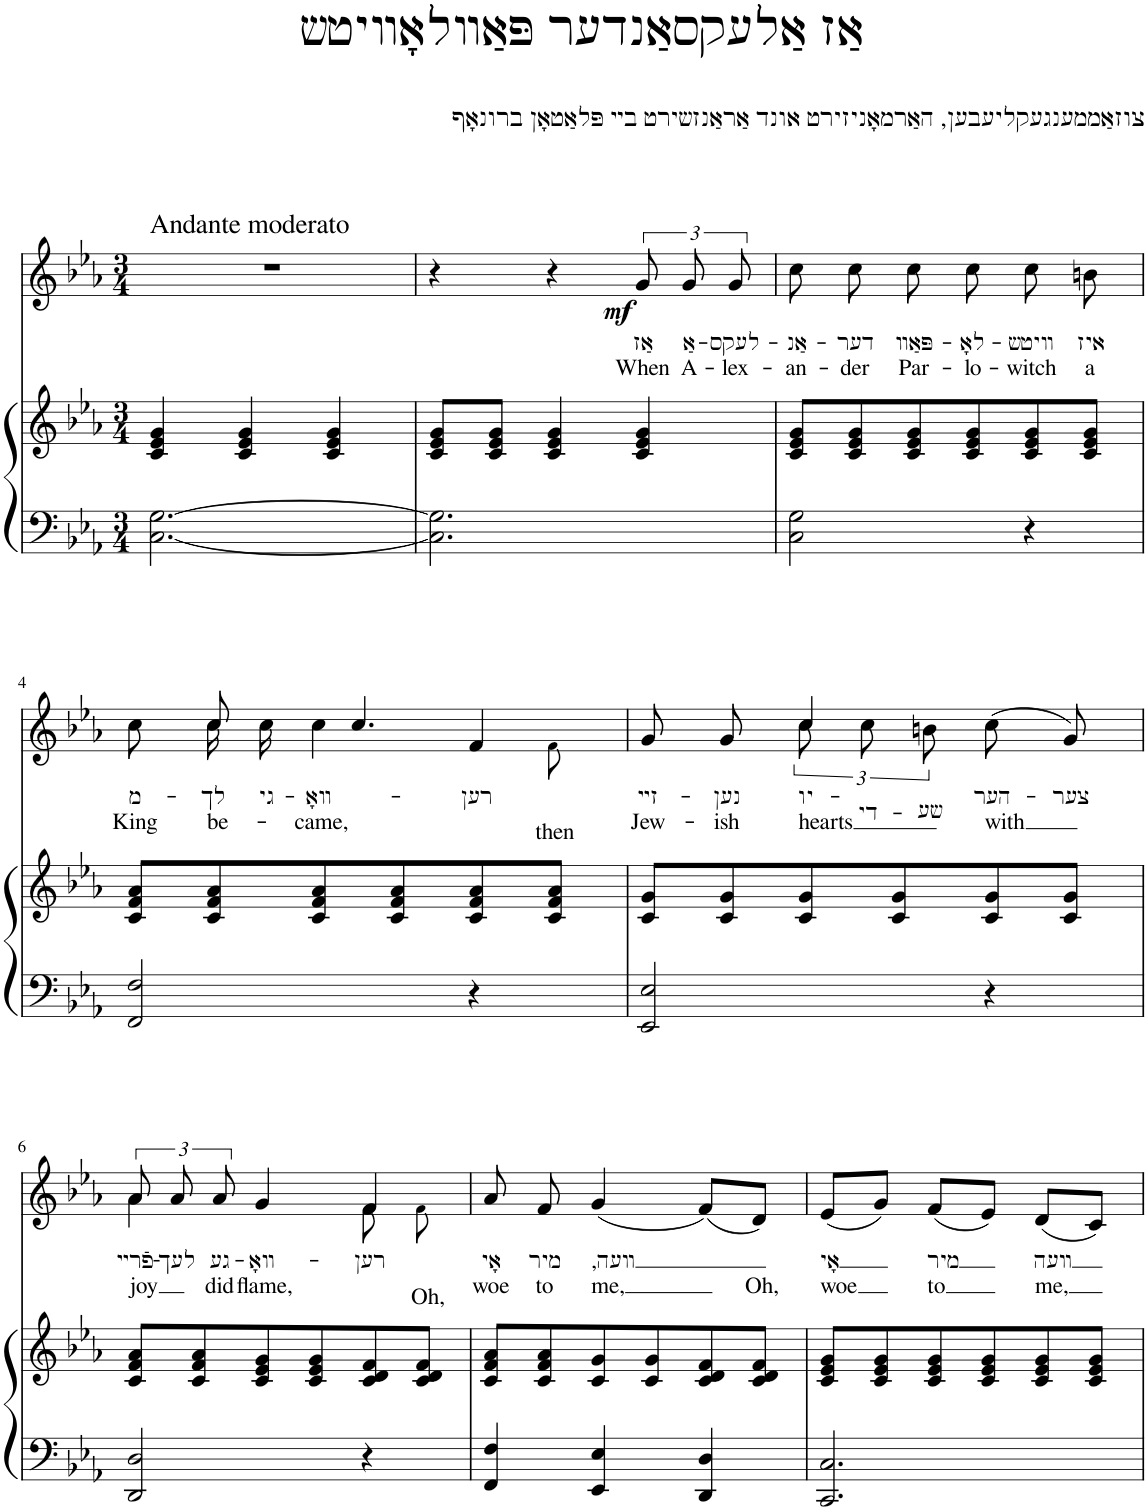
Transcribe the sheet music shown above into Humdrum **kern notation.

**kern	**kern	**kern	**text	**text	**dynam
*part2	*part2	*part1	*part1	*part1	*part1
*staff3	*staff2	*staff1	*staff1	*staff1	*staff1
*I"Klavier	*	*I"Piano	*	*	*
*	*	*I'Pno	*	*	*
*clefF4	*clefG2	*clefG2	*	*	*
*k[b-e-a-]	*k[b-e-a-]	*k[b-e-a-]	*	*	*
*M3/4	*M3/4	*M3/4	*	*	*
=1	=1	=1	=1	=1	=1
!	!	!LO:TX:a:t=Andante moderato	!	!	!
[2.C\ [2.G\	4c/ 4e-/ 4g/	2.r	.	.	.
.	4c/ 4e-/ 4g/	.	.	.	.
.	4c/ 4e-/ 4g/	.	.	.	.
=2	=2	=2	=2	=2	=2
2.C\] 2.G\]	8c/ 8e-/ 8g/L	4r	.	.	.
.	8c/ 8e-/ 8g/J	.	.	.	.
.	4c/ 4e-/ 4g/	4r	.	.	.
!	!	!	!LO:LY:b	!LO:LY:b	!LO:DY:b
.	4c/ 4e-/ 4g/	12g/	אַז	When	mf
!	!	!	!LO:LY:b	!LO:LY:b	!
.	.	12g/	אַ-	A-	.
!	!	!	!LO:LY:b	!LO:LY:b	!
.	.	12g/	-לעקס-	-lex-	.
=3	=3	=3	=3	=3	=3
!	!	!	!LO:LY:b	!LO:LY:b	!
2C\ 2G\	8c/ 8e-/ 8g/L	8cc\	-אַנ-	-an-	.
!	!	!	!LO:LY:b	!LO:LY:b	!
.	8c/ 8e-/ 8g/	8cc\	-דער	-der	.
!	!	!	!LO:LY:b	!LO:LY:b	!
.	8c/ 8e-/ 8g/	8cc\	פּאַװ-	Par-	.
!	!	!	!LO:LY:b	!LO:LY:b	!
.	8c/ 8e-/ 8g/	8cc\	-לאָ-	-lo-	.
!	!	!	!LO:LY:b	!LO:LY:b	!
4r	8c/ 8e-/ 8g/	8cc\	-װיטש	-witch	.
!	!	!	!LO:LY:b	!LO:LY:b	!
.	8c/ 8e-/ 8g/J	8bn\	איז	a	.
!!LO:LB:g=z
=4	=4	=4	=4	=4	=4
!	!	!	!LO:LY:b	!LO:LY:b	!
*	*	*^	*	*	*
2FF/ 2F/	8c/ 8f/ 8a-/L	8cc\	8ryy	מ-	King	.
!	!	!	!	!LO:LY:b	!LO:LY:b	!
.	8c/ 8f/ 8a-/	16cc\	8cc/	-לך	be-	.
!	!	!	!	!LO:LY:b	!	!
.	.	16cc\	.	גי-	.	.
!	!	!	!	!LO:LY:b	!LO:LY:b	!
.	8c/ 8f/ 8a-/	4cc\	4.cc/	-װאָ-	came,	.
.	8c/ 8f/ 8a-/	.	.	.	.	.
!	!	!	!	!LO:LY:b	!	!
4r	8c/ 8f/ 8a-/	4f/	.	-רען	.	.
!	!	!	!	!LO:LY:b	!	!
.	8c/ 8f/ 8a-/J	.	8f!\	then	.	.
=5	=5	=5	=5	=5	=5	=5
!	!	!	!	!LO:LY:b	!LO:LY:b	!
2EE-/ 2E-/	8c/ 8g/L	8g/	4ryy	זײ-	Jew-	.
!	!	!	!	!LO:LY:b	!LO:LY:b	!
.	8c/ 8g/	8g/	.	-נען	-ish	.
!	!	!	!	!LO:LY:b	!LO:LY:b	!
.	8c/ 8g/	12cc\	4cc/	יו-	hearts	.
!	!	!	!	!LO:LY:b	!	!
.	.	12cc\	.	-די-	.	.
.	8c/ 8g/	.	.	.	.	.
!	!	!	!	!LO:LY:b	!	!
.	.	12bn\	.	-שע	.	.
!	!	!	!	!LO:LY:b	!LO:LY:b	!
4r	8c/ 8g/	(8cc\	4ryy	הער-	with	.
!	!	!	!	!LO:LY:b	!	!
.	8c/ 8g/J	8g/)	.	-צער	.	.
!!LO:LB:g=z	!!
=6	=6	=6	=6	=6	=6	=6
!	!	!	!	!LO:LY:b	!LO:LY:b	!
2DD/ 2D/	8c/ 8f/ 8a-/L	12a-/	4a-\	פֿרײ-	joy	.
!	!	!	!	!LO:LY:b	!	!
.	.	12a-/	.	-לעך	.	.
.	8c/ 8f/ 8a-/	.	.	.	.	.
!	!	!	!	!LO:LY:b	!LO:LY:b	!
.	.	12a-/	.	גע-	did	.
!	!	!	!	!LO:LY:b	!LO:LY:b	!
.	8c/ 8e-/ 8g/	4g/	4ryy	-װאָ-	flame,	.
.	8c/ 8e-/ 8g/	.	.	.	.	.
!	!	!	!	!LO:LY:b	!	!
4r	8c/ 8d/ 8f/	4f/	8f\	-רען	.	.
!	!	!	!	!LO:LY:b	!	!
.	8c/ 8d/ 8f/J	.	8f!\	Oh,	.	.
=7	=7	=7	=7	=7	=7	=7
!	!	!	!	!LO:LY:b	!LO:LY:b	!
*	*	*v	*v	*	*	*
4FF/ 4F/	8c/ 8f/ 8a-/L	8a-/	אָי	woe	.
!	!	!	!LO:LY:b	!LO:LY:b	!
.	8c/ 8f/ 8a-/	8f/	מיר	to	.
!	!	!	!LO:LY:b	!LO:LY:b	!
4EE-/ 4E-/	8c/ 8g/	(4g/	װעה,	me,	.
.	8c/ 8g/	.	.	.	.
4DD/ 4D/	8c/ 8d/ 8f/	(8f/L)	.	.	.
!	!	!	!	!LO:LY:b	!
.	8c/ 8d/ 8f/J	8d/J)	.	Oh,	.
=8	=8	=8	=8	=8	=8
!	!	!	!LO:LY:b	!LO:LY:b	!
2.CC/ 2.C/	8c/ 8e-/ 8g/L	(8e-/L	אָי	woe	.
.	8c/ 8e-/ 8g/	8g/J)	.	.	.
!	!	!	!LO:LY:b	!LO:LY:b	!
.	8c/ 8e-/ 8g/	(8f/L	מיר	to	.
.	8c/ 8e-/ 8g/	8e-/J)	.	.	.
!	!	!	!LO:LY:b	!LO:LY:b	!
.	8c/ 8e-/ 8g/	(8d/L	װעה	me,	.
.	8c/ 8e-/ 8g/J	8c/J)	.	.	.
=	=	=	=	=	=
*-	*-	*-	*-	*-	*-
